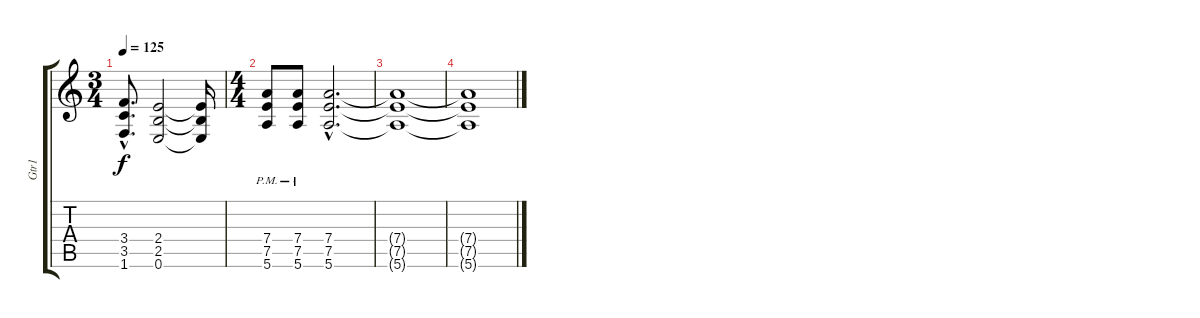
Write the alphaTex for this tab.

\track ("Gtr1" "Gtr1") {instrument overdrivenguitar}
\staff {score tabs}
\tuning (E4 B3 G3 D3 A2 E2) {hide}
\ts (3 4)
\tempo 125
\clef g2
\ks c
(3.4{hac t} 3.5{hac t} 1.6{hac t}).8{d dy f} (2.4 2.5 0.6).2 (2.4{t} 2.5{t} 0.6{t}).16 |
\ts (4 4)
(7.4{pm} 7.5{pm} 5.6{pm}).8 (7.4{pm} 7.5{pm} 5.6{pm}).8 (7.4{hac} 7.5{hac} 5.6{hac}).2{d} |
(7.4{t} 7.5{t} 5.6{t}).1 |
(7.4{t} 7.5{t} 5.6{t}).1
